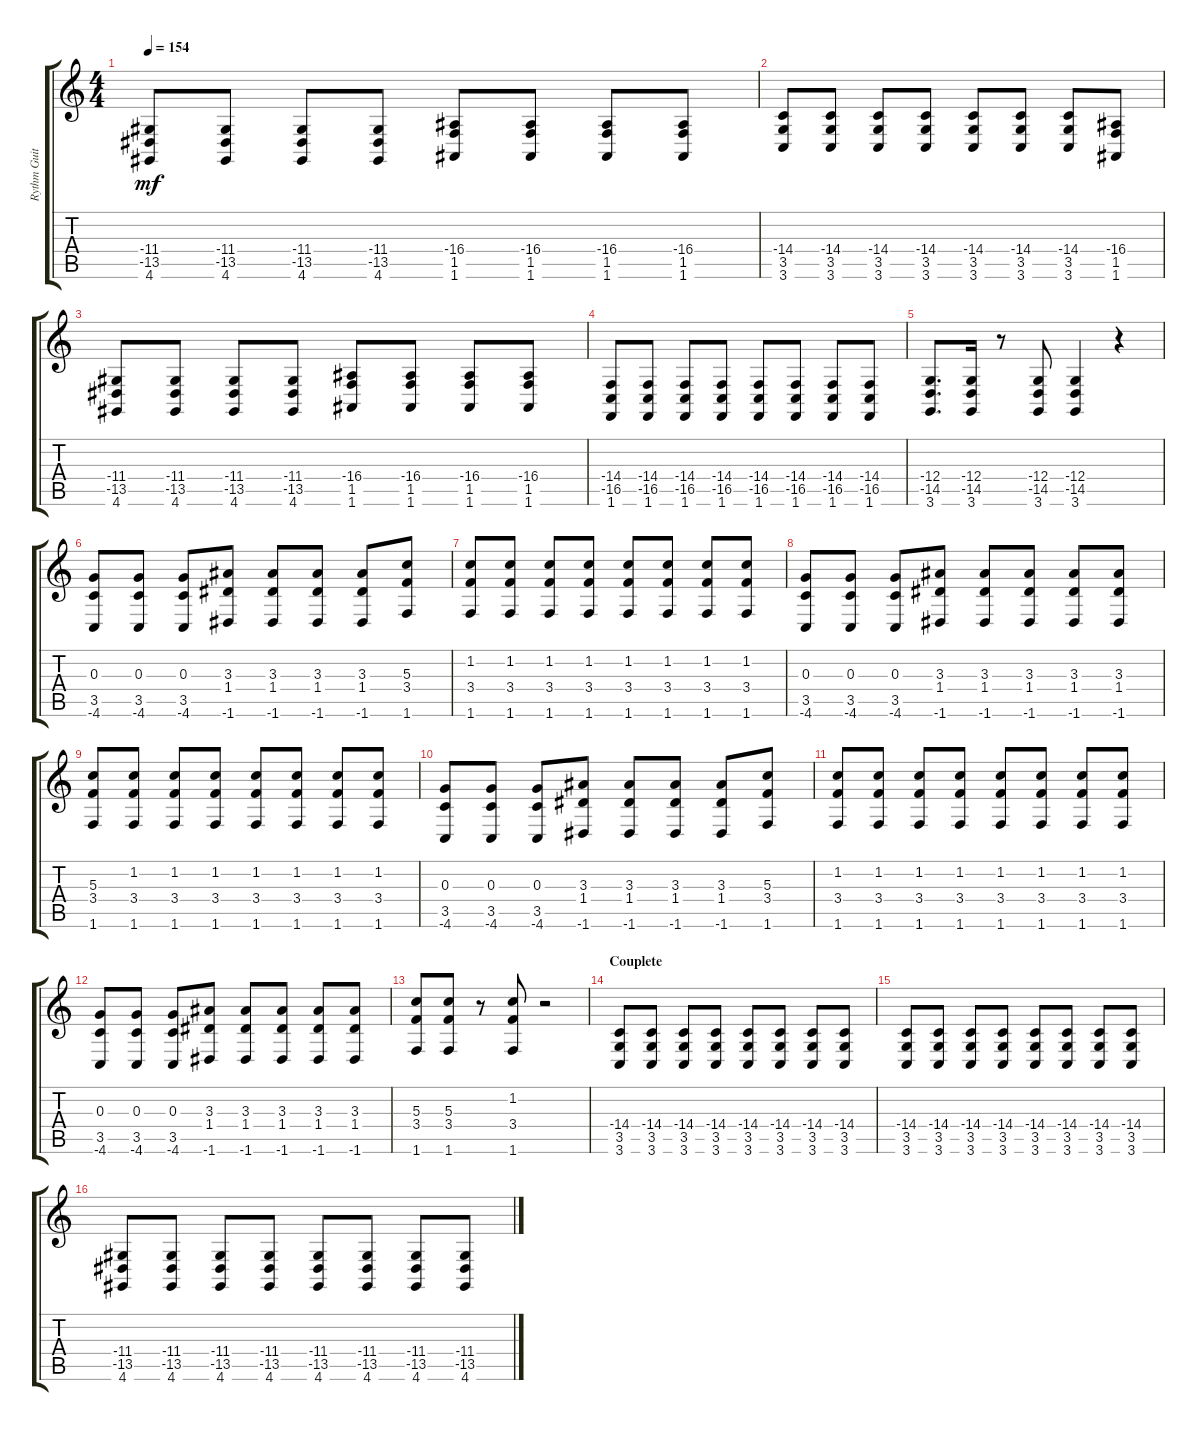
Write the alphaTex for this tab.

\track ("Rythm Guitar" "Rythm Guit") {instrument overdrivenguitar}
\staff {score tabs}
\tuning (E4 B3 G3 D3 A2 E2) {hide}
\ts (4 4)
\tempo 154
\clef g2
\ks c
(-11.4 -13.5 4.6).8{dy mf} (-11.4 -13.5 4.6).8 (-11.4 -13.5 4.6).8 (-11.4 -13.5 4.6).8 (-16.4 1.5 1.6).8 (-16.4 1.5 1.6).8 (-16.4 1.5 1.6).8 (-16.4 1.5 1.6).8 |
(-14.4 3.5 3.6).8 (-14.4 3.5 3.6).8 (-14.4 3.5 3.6).8 (-14.4 3.5 3.6).8 (-14.4 3.5 3.6).8 (-14.4 3.5 3.6).8 (-14.4 3.5 3.6).8 (-16.4 1.5 1.6).8 |
(-11.4 -13.5 4.6).8 (-11.4 -13.5 4.6).8 (-11.4 -13.5 4.6).8 (-11.4 -13.5 4.6).8 (-16.4 1.5 1.6).8 (-16.4 1.5 1.6).8 (-16.4 1.5 1.6).8 (-16.4 1.5 1.6).8 |
(-14.4 -16.5 1.6).8 (-14.4 -16.5 1.6).8 (-14.4 -16.5 1.6).8 (-14.4 -16.5 1.6).8 (-14.4 -16.5 1.6).8 (-14.4 -16.5 1.6).8 (-14.4 -16.5 1.6).8 (-14.4 -16.5 1.6).8 |
(-12.4 -14.5 3.6).8{d} (-12.4 -14.5 3.6).16 r.8 (-12.4 -14.5 3.6).8 (-12.4 -14.5 3.6).4 r.4 |
(0.3 3.5 -4.6).8 (0.3 3.5 -4.6).8 (0.3 3.5 -4.6).8 (3.3 1.4 -1.6).8 (3.3 1.4 -1.6).8 (3.3 1.4 -1.6).8 (3.3 1.4 -1.6).8 (5.3 3.4 1.6).8 |
(1.2 3.4 1.6).8 (1.2 3.4 1.6).8 (1.2 3.4 1.6).8 (1.2 3.4 1.6).8 (1.2 3.4 1.6).8 (1.2 3.4 1.6).8 (1.2 3.4 1.6).8 (1.2 3.4 1.6).8 |
(0.3 3.5 -4.6).8 (0.3 3.5 -4.6).8 (0.3 3.5 -4.6).8 (3.3 1.4 -1.6).8 (3.3 1.4 -1.6).8 (3.3 1.4 -1.6).8 (3.3 1.4 -1.6).8 (3.3 1.4 -1.6).8 |
(5.3 3.4 1.6).8 (1.2 3.4 1.6).8 (1.2 3.4 1.6).8 (1.2 3.4 1.6).8 (1.2 3.4 1.6).8 (1.2 3.4 1.6).8 (1.2 3.4 1.6).8 (1.2 3.4 1.6).8 |
(0.3 3.5 -4.6).8 (0.3 3.5 -4.6).8 (0.3 3.5 -4.6).8 (3.3 1.4 -1.6).8 (3.3 1.4 -1.6).8 (3.3 1.4 -1.6).8 (3.3 1.4 -1.6).8 (5.3 3.4 1.6).8 |
(1.2 3.4 1.6).8 (1.2 3.4 1.6).8 (1.2 3.4 1.6).8 (1.2 3.4 1.6).8 (1.2 3.4 1.6).8 (1.2 3.4 1.6).8 (1.2 3.4 1.6).8 (1.2 3.4 1.6).8 |
(0.3 3.5 -4.6).8 (0.3 3.5 -4.6).8 (0.3 3.5 -4.6).8 (3.3 1.4 -1.6).8 (3.3 1.4 -1.6).8 (3.3 1.4 -1.6).8 (3.3 1.4 -1.6).8 (3.3 1.4 -1.6).8 |
(5.3 3.4 1.6).8 (5.3 3.4 1.6).8 r.8 (1.2 3.4 1.6).8 r.2 |
\section ("" "Couplete")
(-14.4 3.5 3.6).8 (-14.4 3.5 3.6).8 (-14.4 3.5 3.6).8 (-14.4 3.5 3.6).8 (-14.4 3.5 3.6).8 (-14.4 3.5 3.6).8 (-14.4 3.5 3.6).8 (-14.4 3.5 3.6).8 |
(-14.4 3.5 3.6).8 (-14.4 3.5 3.6).8 (-14.4 3.5 3.6).8 (-14.4 3.5 3.6).8 (-14.4 3.5 3.6).8 (-14.4 3.5 3.6).8 (-14.4 3.5 3.6).8 (-14.4 3.5 3.6).8 |
(-11.4 -13.5 4.6).8 (-11.4 -13.5 4.6).8 (-11.4 -13.5 4.6).8 (-11.4 -13.5 4.6).8 (-11.4 -13.5 4.6).8 (-11.4 -13.5 4.6).8 (-11.4 -13.5 4.6).8 (-11.4 -13.5 4.6).8
